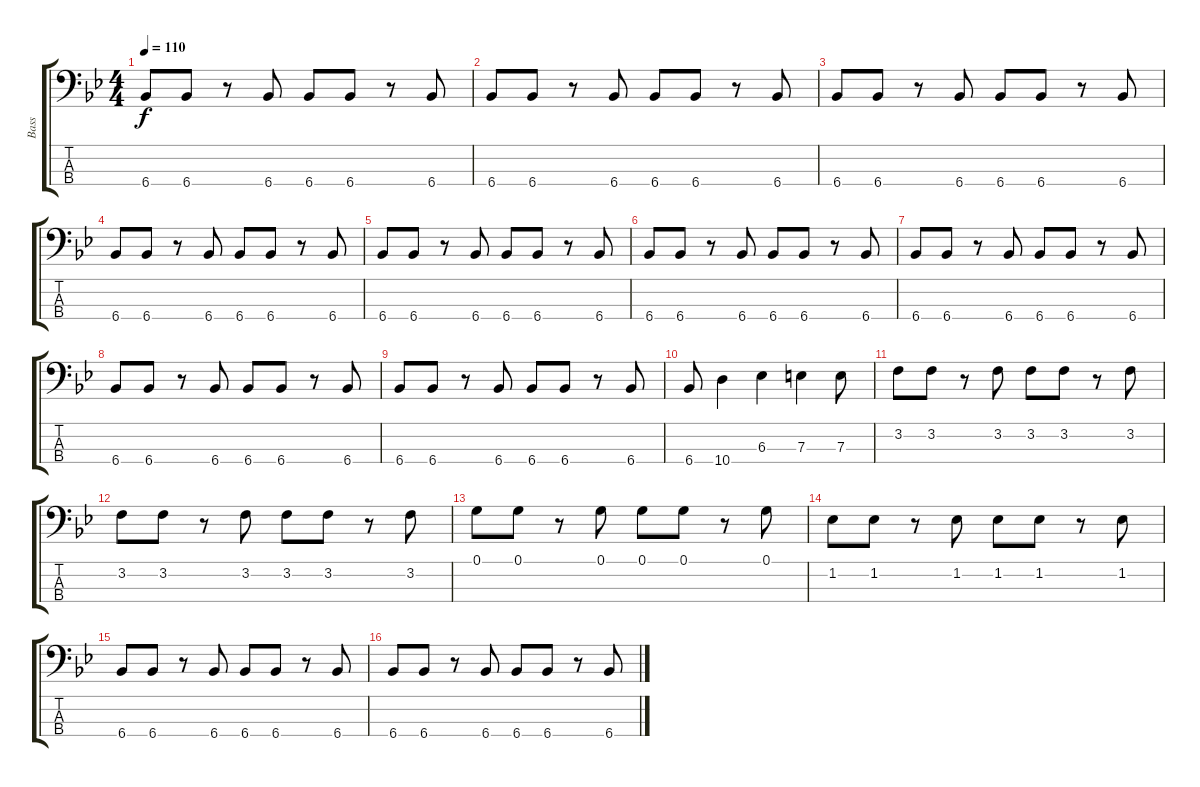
\track ("Bass" "Bass") {instrument electricbassfinger}
\staff {score tabs}
\tuning (G2 D2 A1 E1) {hide}
\ts (4 4)
\tempo 110
\clef f4
\ks bb
6.4.8{dy f instrument electricbassfinger} 6.4.8 r.8 6.4.8 6.4.8 6.4.8 r.8 6.4.8 |
6.4.8 6.4.8 r.8 6.4.8 6.4.8 6.4.8 r.8 6.4.8 |
6.4.8 6.4.8 r.8 6.4.8 6.4.8 6.4.8 r.8 6.4.8 |
6.4.8 6.4.8 r.8 6.4.8 6.4.8 6.4.8 r.8 6.4.8 |
6.4.8 6.4.8 r.8 6.4.8 6.4.8 6.4.8 r.8 6.4.8 |
6.4.8 6.4.8 r.8 6.4.8 6.4.8 6.4.8 r.8 6.4.8 |
6.4.8 6.4.8 r.8 6.4.8 6.4.8 6.4.8 r.8 6.4.8 |
6.4.8 6.4.8 r.8 6.4.8 6.4.8 6.4.8 r.8 6.4.8 |
6.4.8 6.4.8 r.8 6.4.8 6.4.8 6.4.8 r.8 6.4.8 |
6.4.8 10.4.4 6.3.4 7.3.4 7.3.8 |
3.2.8 3.2.8 r.8 3.2.8 3.2.8 3.2.8 r.8 3.2.8 |
3.2.8 3.2.8 r.8 3.2.8 3.2.8 3.2.8 r.8 3.2.8 |
0.1.8 0.1.8 r.8 0.1.8 0.1.8 0.1.8 r.8 0.1.8 |
1.2.8 1.2.8 r.8 1.2.8 1.2.8 1.2.8 r.8 1.2.8 |
6.4.8 6.4.8 r.8 6.4.8 6.4.8 6.4.8 r.8 6.4.8 |
6.4.8 6.4.8 r.8 6.4.8 6.4.8 6.4.8 r.8 6.4.8
